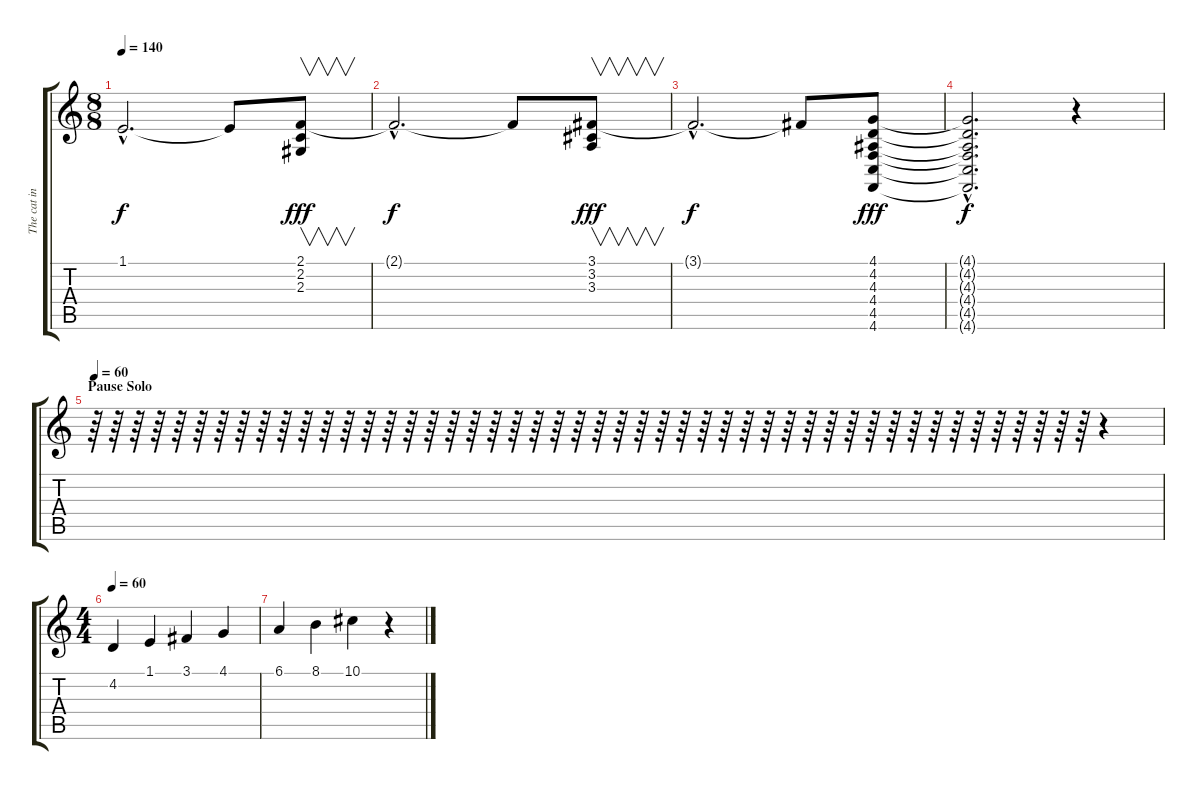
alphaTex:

\track ("The cat in the hat" "The cat in") {instrument synthstrings1}
\staff {score tabs}
\tuning (Eb4 Bb3 Gb3 Db3 Ab2 Db2) {hide}
\ts (8 8)
\tempo 140
\clef g2
\ks c
1.1{hac t}.2{d dy f} 1.1{t}.8 (2.1 2.2 2.3).8{v dy fff} |
2.1{hac t}.2{d dy f} 2.1{t}.8 (3.1 3.2 3.3).8{v dy fff} |
3.1{hac t}.2{d dy f} 3.1{t}.8 (4.1 4.2 4.3 4.4 4.5 4.6).8{dy fff} |
(4.1{hac t} 4.2{hac t} 4.3{hac t} 4.4{hac t} 4.5{hac t} 4.6{hac t}).2{d dy f} r.4 |
\section ("" "Pause Solo")
\tempo 60
r.64 r.64 r.64 r.64 r.64 r.64 r.64 r.64 r.64 r.64 r.64 r.64 r.64 r.64 r.64 r.64 r.64 r.64 r.64 r.64 r.64 r.64 r.64 r.64 r.64 r.64 r.64 r.64 r.64 r.64 r.64 r.64 r.64 r.64 r.64 r.64 r.64 r.64 r.64 r.64 r.64 r.64 r.64 r.64 r.64 r.64 r.64 r.64 r.4 |
\ts (4 4)
\tempo 60
4.2.4 1.1.4 3.1.4 4.1.4 |
6.1.4 8.1.4 10.1.4 r.4
